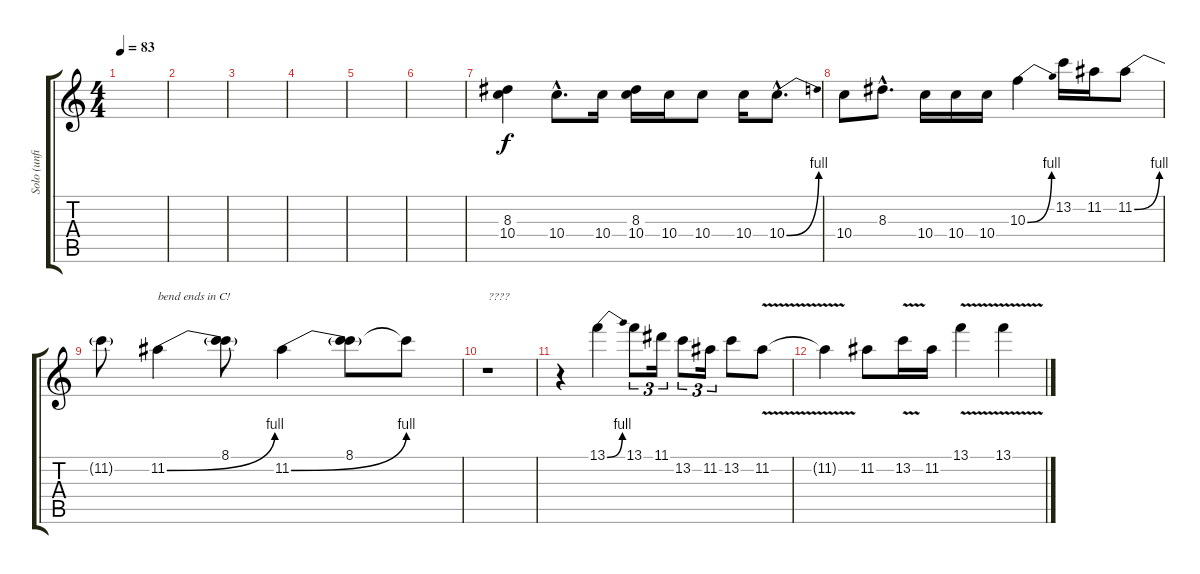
\track ("Solo (unfinished)" "Solo (unfi") {instrument overdrivenguitar}
\staff {score tabs}
\tuning (E4 B3 G3 D3 A2 E2) {hide}
\ts (4 4)
\tempo 83
\clef g2
\ks c
|
|
|
|
|
|
(8.3 10.4).4 10.4{hac}.8{d} 10.4.16 (8.3 10.4).16 10.4.16 10.4.8 10.4.16 10.4{be (bend 0 0 60 4) hac}.8{d} |
10.4.8 8.3{hac}.8{d} 10.4.16 10.4.16 10.4.16 10.3{be (bend 0 0 60 4)}.4 13.2.16 11.2.16 11.2{be (bend 0 0 60 4)}.8 |
11.2{t}.8 11.2{be (bend 0 0 60 4)}.4{txt "bend ends in C!"} (8.1 11.2{t}).8 11.2{be (bend 0 0 60 4)}.4 (8.1 11.2{t}).8 8.1{t}.8 |
r.1{txt "????"} |
r.4 13.1{be (bend 0 0 60 4)}.4 13.1.8{tu (3 2)} 11.1.16{tu (3 2)} 13.2.8{tu (3 2)} 11.2.16{tu (3 2)} 13.2.8 11.2{v}.8 |
11.2{t}.4 11.2.8 13.2{v}.16 11.2.16 13.1{v}.4 13.1{v}.4
